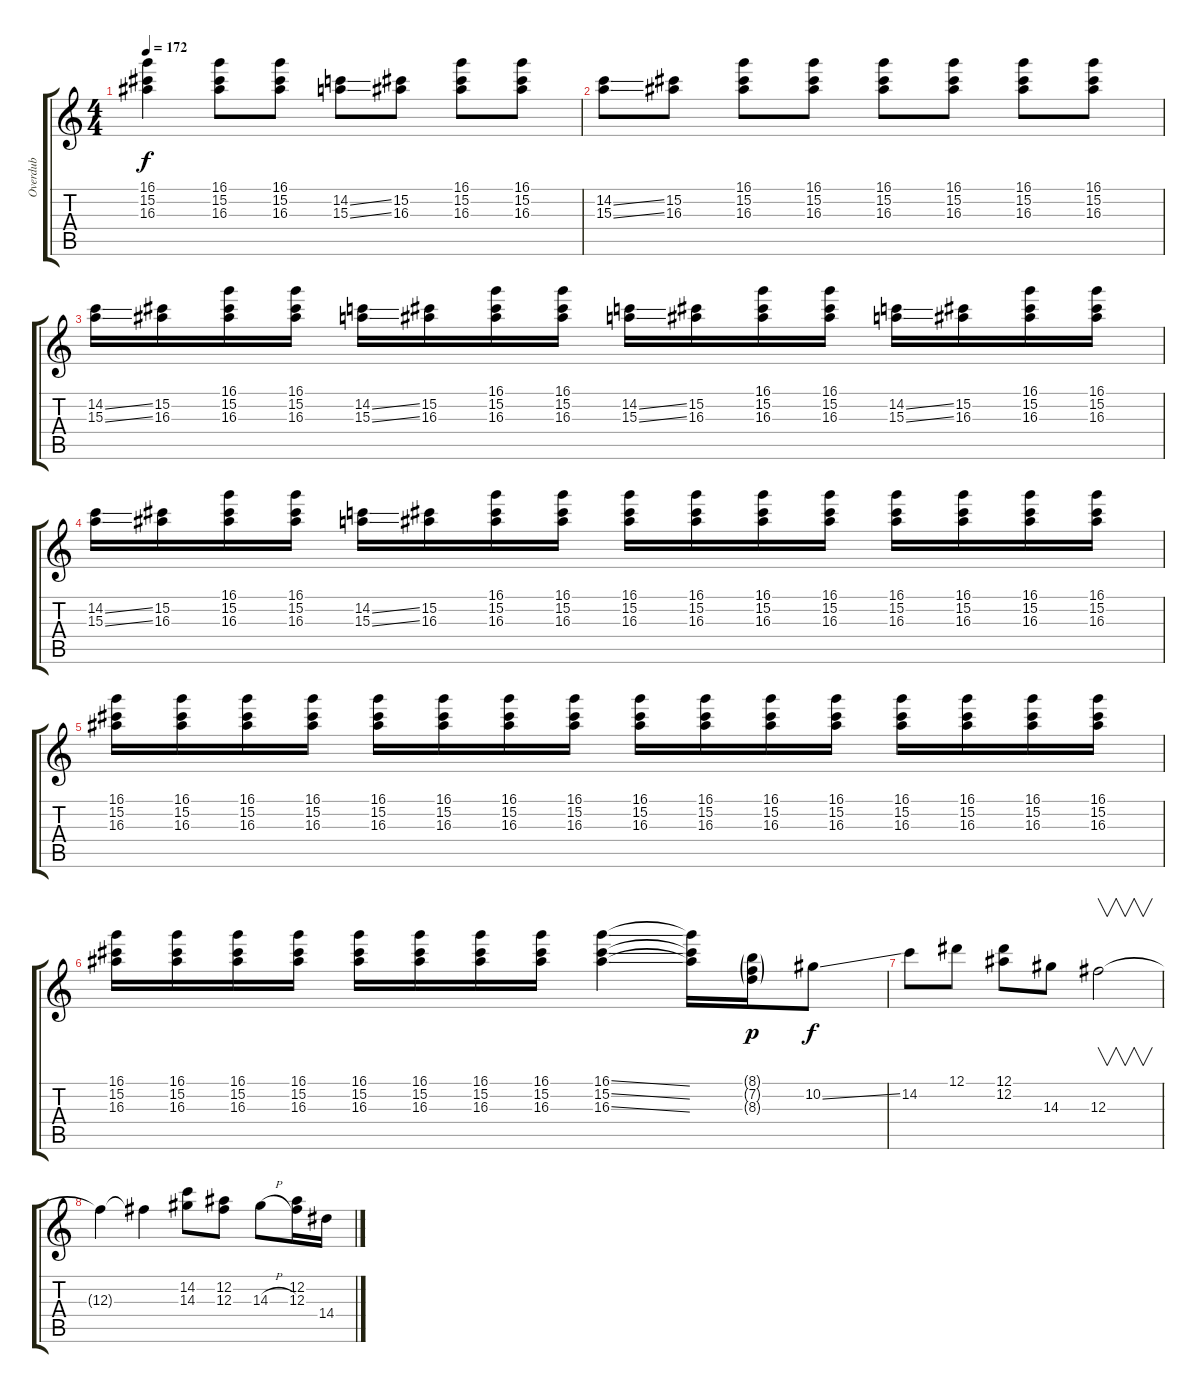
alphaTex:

\track ("Overdub" "Overdub") {instrument fretlessbass}
\staff {score tabs}
\tuning (Eb4 Bb3 Gb3 Db3 Ab2 Eb2) {hide}
\ts (4 4)
\tempo 172
\clef g2
\ks c
(16.1 15.2 16.3).4{dy f} (16.1 15.2 16.3).8 (16.1 15.2 16.3).8 (14.2{ss} 15.3{ss}).8 (15.2 16.3).8 (16.1 15.2 16.3).8 (16.1 15.2 16.3).8 |
(14.2{ss} 15.3{ss}).8 (15.2 16.3).8 (16.1 15.2 16.3).8 (16.1 15.2 16.3).8 (16.1 15.2 16.3).8 (16.1 15.2 16.3).8 (16.1 15.2 16.3).8 (16.1 15.2 16.3).8 |
(14.2{ss} 15.3{ss}).16 (15.2 16.3).16 (16.1 15.2 16.3).16 (16.1 15.2 16.3).16 (14.2{ss} 15.3{ss}).16 (15.2 16.3).16 (16.1 15.2 16.3).16 (16.1 15.2 16.3).16 (14.2{ss} 15.3{ss}).16 (15.2 16.3).16 (16.1 15.2 16.3).16 (16.1 15.2 16.3).16 (14.2{ss} 15.3{ss}).16 (15.2 16.3).16 (16.1 15.2 16.3).16 (16.1 15.2 16.3).16 |
(14.2{ss} 15.3{ss}).16 (15.2 16.3).16 (16.1 15.2 16.3).16 (16.1 15.2 16.3).16 (14.2{ss} 15.3{ss}).16 (15.2 16.3).16 (16.1 15.2 16.3).16 (16.1 15.2 16.3).16 (16.1 15.2 16.3).16 (16.1 15.2 16.3).16 (16.1 15.2 16.3).16 (16.1 15.2 16.3).16 (16.1 15.2 16.3).16 (16.1 15.2 16.3).16 (16.1 15.2 16.3).16 (16.1 15.2 16.3).16 |
(16.1 15.2 16.3).16 (16.1 15.2 16.3).16 (16.1 15.2 16.3).16 (16.1 15.2 16.3).16 (16.1 15.2 16.3).16 (16.1 15.2 16.3).16 (16.1 15.2 16.3).16 (16.1 15.2 16.3).16 (16.1 15.2 16.3).16 (16.1 15.2 16.3).16 (16.1 15.2 16.3).16 (16.1 15.2 16.3).16 (16.1 15.2 16.3).16 (16.1 15.2 16.3).16 (16.1 15.2 16.3).16 (16.1 15.2 16.3).16 |
(16.1 15.2 16.3).16 (16.1 15.2 16.3).16 (16.1 15.2 16.3).16 (16.1 15.2 16.3).16 (16.1 15.2 16.3).16 (16.1 15.2 16.3).16 (16.1 15.2 16.3).16 (16.1 15.2 16.3).16 (16.1{ss} 15.2{ss} 16.3{ss}).4 (16.1{t} 15.2{t} 16.3{t}).16 (8.1{g} 7.2{g} 8.3{g}).16{dy p} 10.2{ss}.8{dy f} |
14.2.8 12.1.8 (12.1 12.2).8 14.3.8 12.3.2{v} |
12.3{t}.4 12.3{t}.4 (14.2 14.3).8 (12.2 12.3).8 14.3{h}.8 (12.2 12.3).16 14.4.16
